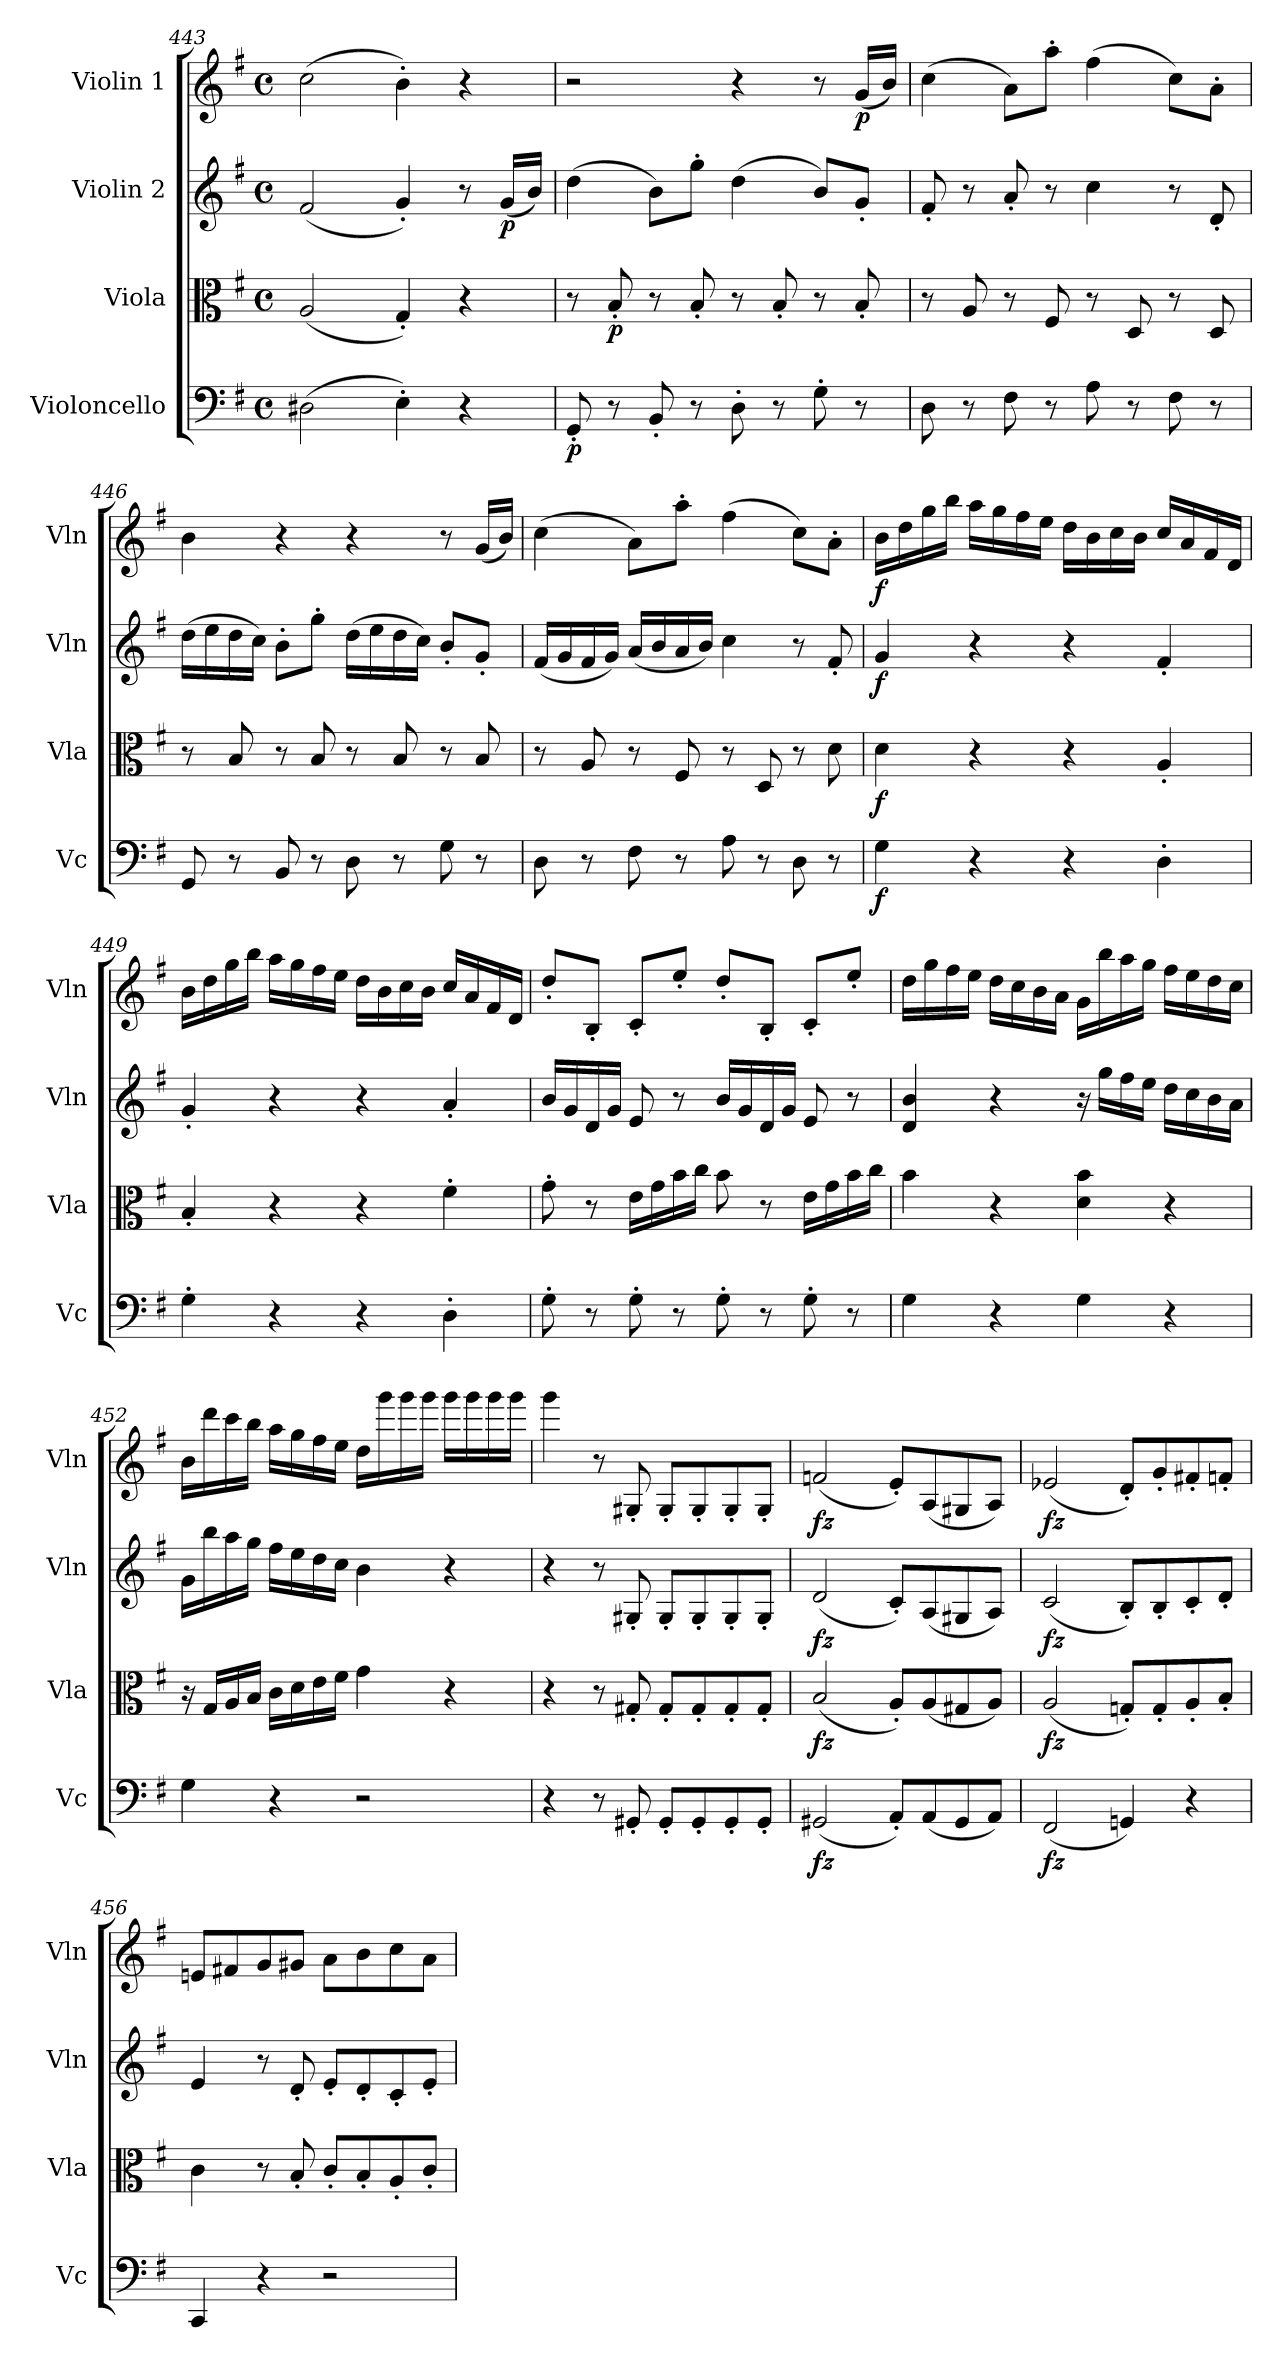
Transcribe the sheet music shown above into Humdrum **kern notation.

**kern	**dynam	**kern	**dynam	**kern	**dynam	**kern	**dynam
*part4	*part4	*part3	*part3	*part2	*part2	*part1	*part1
*staff4	*staff4	*staff3	*staff3	*staff2	*staff2	*staff1	*staff1
*I"Violoncello	*	*I"Viola	*	*I"Violin 2	*	*I"Violin 1	*
*I'Vc	*	*I'Vla	*	*I'Vln	*	*I'Vln	*
*clefF4	*	*clefC3	*	*clefG2	*	*clefG2	*
*k[f#]	*	*k[f#]	*	*k[f#]	*	*k[f#]	*
*M4/4	*	*M4/4	*	*M4/4	*	*M4/4	*
*met(c)	*	*met(c)	*	*met(c)	*	*met(c)	*
=443	=443	=443	=443	=443	=443	=443	=443
(>2D#X\	.	(<2A/	.	(<2f#/	.	(>2cc\	.
4E'\)	.	4G'/)	.	4g'/)	.	4b'\)	.
4r	.	4r	.	8r	.	4r	.
!	!	!	!	!	!LO:DY:b	!	!
.	.	.	.	(<16g/LL	p	.	.
.	.	.	.	16b/JJ)	.	.	.
=444	=444	=444	=444	=444	=444	=444	=444
!	!LO:DY:b	!	!	!	!	!	!
8GG'/	p	8r	.	(>4dd\	.	2r	.
!	!	!	!LO:DY:b	!	!	!	!
8r	.	8B'/	p	.	.	.	.
8BB'/	.	8r	.	8b\L)	.	.	.
8r	.	8B'/	.	8gg'\J	.	.	.
8D'\	.	8r	.	(>4dd\	.	4r	.
8r	.	8B'/	.	.	.	.	.
8G'\	.	8r	.	8b/L)	.	8r	.
!	!	!	!	!	!	!	!LO:DY:b
8r	.	8B'/	.	8g'/J	.	(<16g/LL	p
.	.	.	.	.	.	16b/JJ)	.
!!LO:PB:g=z
=445	=445	=445	=445	=445	=445	=445	=445
8D\	.	8r	.	8f#'/	.	(>4cc\	.
8r	.	8A/	.	8r	.	.	.
8F#\	.	8r	.	8a'/	.	8a\L)	.
8r	.	8F#/	.	8r	.	8aa'\J	.
8A\	.	8r	.	4cc\	.	(>4ff#\	.
8r	.	8D/	.	.	.	.	.
8F#\	.	8r	.	8r	.	8cc\L)	.
8r	.	8D/	.	8d'/	.	8a'\J	.
=446	=446	=446	=446	=446	=446	=446	=446
8GG/	.	8r	.	(>16dd\LL	.	4b\	.
.	.	.	.	16ee\	.	.	.
8r	.	8B/	.	16dd\	.	.	.
.	.	.	.	16cc\JJ)	.	.	.
8BB/	.	8r	.	8b'\L	.	4r	.
8r	.	8B/	.	8gg'\J	.	.	.
8D\	.	8r	.	(>16dd\LL	.	4r	.
.	.	.	.	16ee\	.	.	.
8r	.	8B/	.	16dd\	.	.	.
.	.	.	.	16cc\JJ)	.	.	.
8G\	.	8r	.	8b'/L	.	8r	.
8r	.	8B/	.	8g'/J	.	(<16g/LL	.
.	.	.	.	.	.	16b/JJ)	.
=447	=447	=447	=447	=447	=447	=447	=447
8D\	.	8r	.	(<16f#/LL	.	(>4cc\	.
.	.	.	.	16g/	.	.	.
8r	.	8A/	.	16f#/	.	.	.
.	.	.	.	16g/JJ)	.	.	.
8F#\	.	8r	.	(<16a/LL	.	8a\L)	.
.	.	.	.	16b/	.	.	.
8r	.	8F#/	.	16a/	.	8aa'\J	.
.	.	.	.	16b/JJ)	.	.	.
8A\	.	8r	.	4cc\	.	(>4ff#\	.
8r	.	8D/	.	.	.	.	.
8D\	.	8r	.	8r	.	8cc\L)	.
8r	.	8d\	.	8f#'/	.	8a'\J	.
=448	=448	=448	=448	=448	=448	=448	=448
!	!LO:DY:b	!	!LO:DY:b	!	!LO:DY:b	!	!LO:DY:b
4G\	f	4d\	f	4g/	f	16b\LL	f
.	.	.	.	.	.	16dd\	.
.	.	.	.	.	.	16gg\	.
.	.	.	.	.	.	16bb\JJ	.
4r	.	4r	.	4r	.	16aa\LL	.
.	.	.	.	.	.	16gg\	.
.	.	.	.	.	.	16ff#\	.
.	.	.	.	.	.	16ee\JJ	.
4r	.	4r	.	4r	.	16dd\LL	.
.	.	.	.	.	.	16b\	.
.	.	.	.	.	.	16cc\	.
.	.	.	.	.	.	16b\JJ	.
4D'\	.	4A'/	.	4f#'/	.	16cc/LL	.
.	.	.	.	.	.	16a/	.
.	.	.	.	.	.	16f#/	.
.	.	.	.	.	.	16d/JJ	.
!!LO:LB:g=z
=449	=449	=449	=449	=449	=449	=449	=449
4G'\	.	4B'/	.	4g'/	.	16b\LL	.
.	.	.	.	.	.	16dd\	.
.	.	.	.	.	.	16gg\	.
.	.	.	.	.	.	16bb\JJ	.
4r	.	4r	.	4r	.	16aa\LL	.
.	.	.	.	.	.	16gg\	.
.	.	.	.	.	.	16ff#\	.
.	.	.	.	.	.	16ee\JJ	.
4r	.	4r	.	4r	.	16dd\LL	.
.	.	.	.	.	.	16b\	.
.	.	.	.	.	.	16cc\	.
.	.	.	.	.	.	16b\JJ	.
4D'\	.	4f#'\	.	4a'/	.	16cc/LL	.
.	.	.	.	.	.	16a/	.
.	.	.	.	.	.	16f#/	.
.	.	.	.	.	.	16d/JJ	.
=450	=450	=450	=450	=450	=450	=450	=450
8G'\	.	8g'\	.	16b/LL	.	8dd'/L	.
.	.	.	.	16g/	.	.	.
8r	.	8r	.	16d/	.	8B'/J	.
.	.	.	.	16g/JJ	.	.	.
8G'\	.	16e\LL	.	8e/	.	8c'/L	.
.	.	16g\	.	.	.	.	.
8r	.	16b\	.	8r	.	8ee'/J	.
.	.	16cc\JJ	.	.	.	.	.
8G'\	.	8b\	.	16b/LL	.	8dd'/L	.
.	.	.	.	16g/	.	.	.
8r	.	8r	.	16d/	.	8B'/J	.
.	.	.	.	16g/JJ	.	.	.
8G'\	.	16e\LL	.	8e/	.	8c'/L	.
.	.	16g\	.	.	.	.	.
8r	.	16b\	.	8r	.	8ee'/J	.
.	.	16cc\JJ	.	.	.	.	.
=451	=451	=451	=451	=451	=451	=451	=451
4G\	.	4b\	.	4d/ 4b/	.	16dd\LL	.
.	.	.	.	.	.	16gg\	.
.	.	.	.	.	.	16ff#\	.
.	.	.	.	.	.	16ee\JJ	.
4r	.	4r	.	4r	.	16dd\LL	.
.	.	.	.	.	.	16cc\	.
.	.	.	.	.	.	16b\	.
.	.	.	.	.	.	16a\JJ	.
4G\	.	4d\ 4b\	.	16r	.	16g\LL	.
.	.	.	.	16gg\LL	.	16bb\	.
.	.	.	.	16ff#\	.	16aa\	.
.	.	.	.	16ee\JJ	.	16gg\JJ	.
4r	.	4r	.	16dd\LL	.	16ff#\LL	.
.	.	.	.	16cc\	.	16ee\	.
.	.	.	.	16b\	.	16dd\	.
.	.	.	.	16a\JJ	.	16cc\JJ	.
!!LO:LB:g=z
=452	=452	=452	=452	=452	=452	=452	=452
4G\	.	16r	.	16g\LL	.	16b\LL	.
.	.	16G/LL	.	16bb\	.	16ddd\	.
.	.	16A/	.	16aa\	.	16ccc\	.
.	.	16B/JJ	.	16gg\JJ	.	16bb\JJ	.
4r	.	16c\LL	.	16ff#\LL	.	16aa\LL	.
.	.	16d\	.	16ee\	.	16gg\	.
.	.	16e\	.	16dd\	.	16ff#\	.
.	.	16f#\JJ	.	16cc\JJ	.	16ee\JJ	.
2r	.	4g\	.	4b\	.	16dd\LL	.
.	.	.	.	.	.	16ggg\	.
.	.	.	.	.	.	16ggg\	.
.	.	.	.	.	.	16ggg\JJ	.
.	.	4r	.	4r	.	16ggg\LL	.
.	.	.	.	.	.	16ggg\	.
.	.	.	.	.	.	16ggg\	.
.	.	.	.	.	.	16ggg\JJ	.
=453	=453	=453	=453	=453	=453	=453	=453
4r	.	4r	.	4r	.	4ggg\	.
8r	.	8r	.	8r	.	8r	.
8GG#X'/	.	8G#X'/	.	8G#X'/	.	8G#X'/	.
8GG#'/L	.	8G#'/L	.	8G#'/L	.	8G#'/L	.
8GG#'/	.	8G#'/	.	8G#'/	.	8G#'/	.
8GG#'/	.	8G#'/	.	8G#'/	.	8G#'/	.
8GG#'/J	.	8G#'/J	.	8G#'/J	.	8G#'/J	.
=454	=454	=454	=454	=454	=454	=454	=454
!	!LO:DY:b	!	!LO:DY:b	!	!LO:DY:b	!	!LO:DY:b
(<2GG#X/	fz	(<2B/	fz	(<2d/	fz	(<2fn/	fz
8AA'/L)	.	8A'/L)	.	8c'/L)	.	8e'/L)	.
(<8AA/	.	(<8A/	.	(<8A/	.	(<8A/	.
8GG#/	.	8G#X/	.	8G#X/	.	8G#X/	.
8AA/J)	.	8A/J)	.	8A/J)	.	8A/J)	.
=455	=455	=455	=455	=455	=455	=455	=455
!	!LO:DY:b	!	!LO:DY:b	!	!LO:DY:b	!	!LO:DY:b
(<2FF#/	fz	(<2A/	fz	(<2c/	fz	(<2e-X/	fz
4GGn/)	.	8Gn'/L)	.	8B'/L)	.	8d'/L)	.
.	.	8G'/	.	8B'/	.	8g'/	.
4r	.	8A'/	.	8c'/	.	8f#X'/	.
.	.	8B'/J	.	8d'/J	.	8fn'/J	.
!!LO:LB:g=z
=456	=456	=456	=456	=456	=456	=456	=456
4CC/	.	4c\	.	4e/	.	8en/L	.
.	.	.	.	.	.	8f#X/	.
4r	.	8r	.	8r	.	8g/	.
.	.	8B'/	.	8d'/	.	8g#X/J	.
2r	.	8c'/L	.	8e'/L	.	8a\L	.
.	.	8B'/	.	8d'/	.	8b\	.
.	.	8A'/	.	8c'/	.	8cc\	.
.	.	8c'/J	.	8e'/J	.	8a\J	.
=	=	=	=	=	=	=	=
*-	*-	*-	*-	*-	*-	*-	*-
